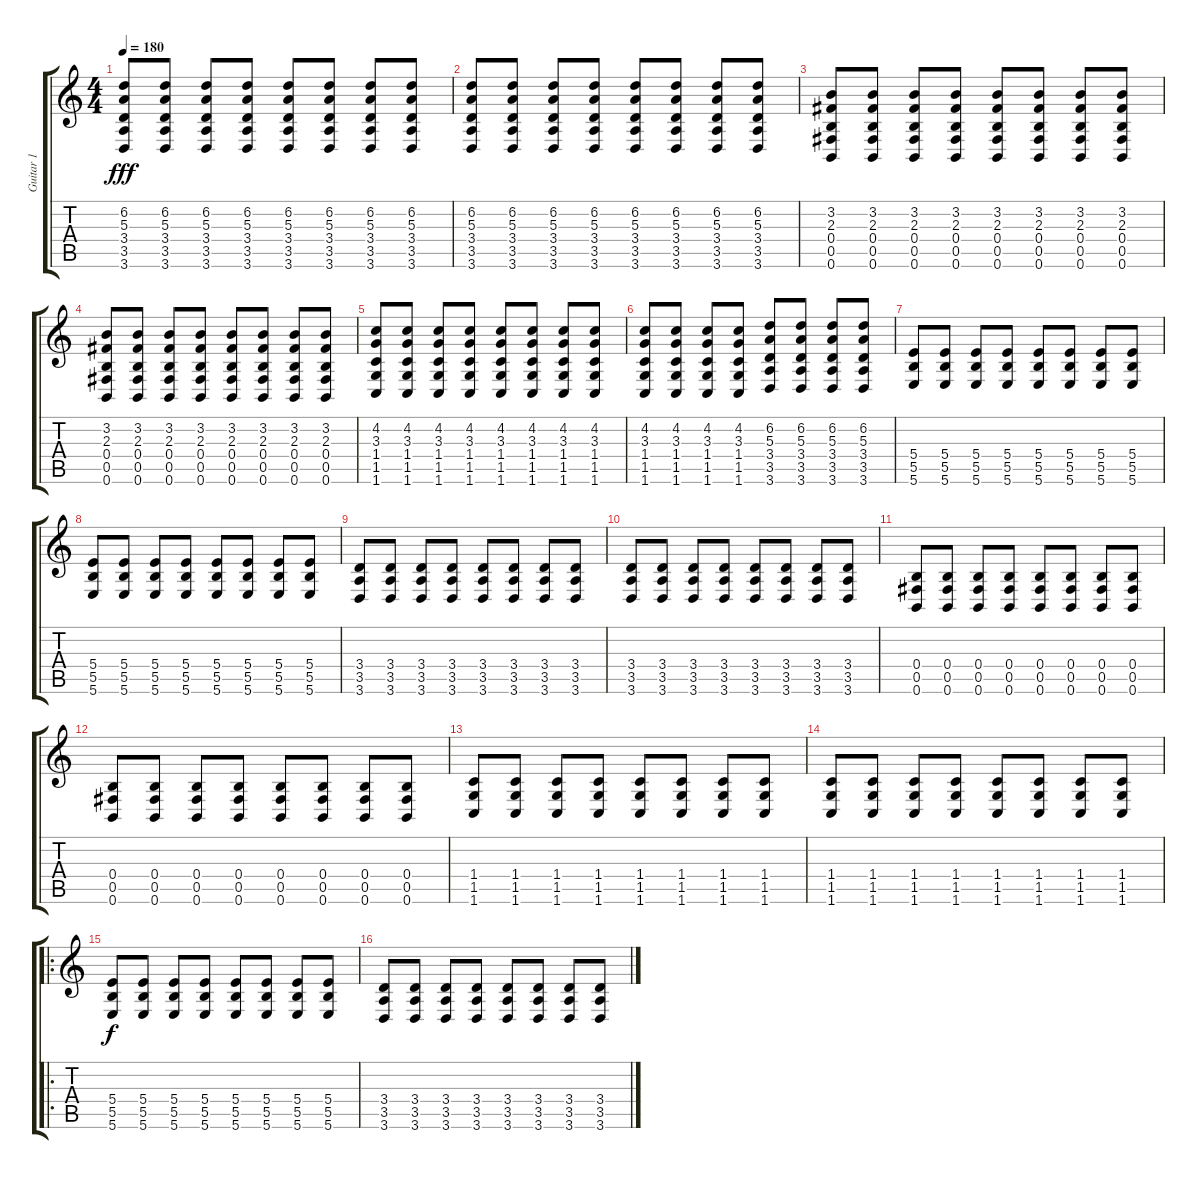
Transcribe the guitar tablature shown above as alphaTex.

\track ("Guitar 1" "Guitar 1") {instrument distortionguitar}
\staff {score tabs}
\tuning (Db4 Ab3 E3 B2 Gb2 B1) {hide}
\ts (4 4)
\tempo 180
\clef g2
\ks c
(6.2 5.3 3.4 3.5 3.6).8{dy fff} (6.2 5.3 3.4 3.5 3.6).8 (6.2 5.3 3.4 3.5 3.6).8 (6.2 5.3 3.4 3.5 3.6).8 (6.2 5.3 3.4 3.5 3.6).8 (6.2 5.3 3.4 3.5 3.6).8 (6.2 5.3 3.4 3.5 3.6).8 (6.2 5.3 3.4 3.5 3.6).8 |
(6.2 5.3 3.4 3.5 3.6).8 (6.2 5.3 3.4 3.5 3.6).8 (6.2 5.3 3.4 3.5 3.6).8 (6.2 5.3 3.4 3.5 3.6).8 (6.2 5.3 3.4 3.5 3.6).8 (6.2 5.3 3.4 3.5 3.6).8 (6.2 5.3 3.4 3.5 3.6).8 (6.2 5.3 3.4 3.5 3.6).8 |
(3.2 2.3 0.4 0.5 0.6).8 (3.2 2.3 0.4 0.5 0.6).8 (3.2 2.3 0.4 0.5 0.6).8 (3.2 2.3 0.4 0.5 0.6).8 (3.2 2.3 0.4 0.5 0.6).8 (3.2 2.3 0.4 0.5 0.6).8 (3.2 2.3 0.4 0.5 0.6).8 (3.2 2.3 0.4 0.5 0.6).8 |
(3.2 2.3 0.4 0.5 0.6).8 (3.2 2.3 0.4 0.5 0.6).8 (3.2 2.3 0.4 0.5 0.6).8 (3.2 2.3 0.4 0.5 0.6).8 (3.2 2.3 0.4 0.5 0.6).8 (3.2 2.3 0.4 0.5 0.6).8 (3.2 2.3 0.4 0.5 0.6).8 (3.2 2.3 0.4 0.5 0.6).8 |
(4.2 3.3 1.4 1.5 1.6).8 (4.2 3.3 1.4 1.5 1.6).8 (4.2 3.3 1.4 1.5 1.6).8 (4.2 3.3 1.4 1.5 1.6).8 (4.2 3.3 1.4 1.5 1.6).8 (4.2 3.3 1.4 1.5 1.6).8 (4.2 3.3 1.4 1.5 1.6).8 (4.2 3.3 1.4 1.5 1.6).8 |
(4.2 3.3 1.4 1.5 1.6).8 (4.2 3.3 1.4 1.5 1.6).8 (4.2 3.3 1.4 1.5 1.6).8 (4.2 3.3 1.4 1.5 1.6).8 (6.2 5.3 3.4 3.5 3.6).8 (6.2 5.3 3.4 3.5 3.6).8 (6.2 5.3 3.4 3.5 3.6).8 (6.2 5.3 3.4 3.5 3.6).8 |
(5.4 5.5 5.6).8 (5.4 5.5 5.6).8 (5.4 5.5 5.6).8 (5.4 5.5 5.6).8 (5.4 5.5 5.6).8 (5.4 5.5 5.6).8 (5.4 5.5 5.6).8 (5.4 5.5 5.6).8 |
(5.4 5.5 5.6).8 (5.4 5.5 5.6).8 (5.4 5.5 5.6).8 (5.4 5.5 5.6).8 (5.4 5.5 5.6).8 (5.4 5.5 5.6).8 (5.4 5.5 5.6).8 (5.4 5.5 5.6).8 |
(3.4 3.5 3.6).8 (3.4 3.5 3.6).8 (3.4 3.5 3.6).8 (3.4 3.5 3.6).8 (3.4 3.5 3.6).8 (3.4 3.5 3.6).8 (3.4 3.5 3.6).8 (3.4 3.5 3.6).8 |
(3.4 3.5 3.6).8 (3.4 3.5 3.6).8 (3.4 3.5 3.6).8 (3.4 3.5 3.6).8 (3.4 3.5 3.6).8 (3.4 3.5 3.6).8 (3.4 3.5 3.6).8 (3.4 3.5 3.6).8 |
(0.4 0.5 0.6).8 (0.4 0.5 0.6).8 (0.4 0.5 0.6).8 (0.4 0.5 0.6).8 (0.4 0.5 0.6).8 (0.4 0.5 0.6).8 (0.4 0.5 0.6).8 (0.4 0.5 0.6).8 |
(0.4 0.5 0.6).8 (0.4 0.5 0.6).8 (0.4 0.5 0.6).8 (0.4 0.5 0.6).8 (0.4 0.5 0.6).8 (0.4 0.5 0.6).8 (0.4 0.5 0.6).8 (0.4 0.5 0.6).8 |
(1.4 1.5 1.6).8 (1.4 1.5 1.6).8 (1.4 1.5 1.6).8 (1.4 1.5 1.6).8 (1.4 1.5 1.6).8 (1.4 1.5 1.6).8 (1.4 1.5 1.6).8 (1.4 1.5 1.6).8 |
(1.4 1.5 1.6).8 (1.4 1.5 1.6).8 (1.4 1.5 1.6).8 (1.4 1.5 1.6).8 (1.4 1.5 1.6).8 (1.4 1.5 1.6).8 (1.4 1.5 1.6).8 (1.4 1.5 1.6).8 |
\ro
(5.4 5.5 5.6).8{dy f} (5.4 5.5 5.6).8 (5.4 5.5 5.6).8 (5.4 5.5 5.6).8 (5.4 5.5 5.6).8 (5.4 5.5 5.6).8 (5.4 5.5 5.6).8 (5.4 5.5 5.6).8 |
(3.4 3.5 3.6).8 (3.4 3.5 3.6).8 (3.4 3.5 3.6).8 (3.4 3.5 3.6).8 (3.4 3.5 3.6).8 (3.4 3.5 3.6).8 (3.4 3.5 3.6).8 (3.4 3.5 3.6).8
